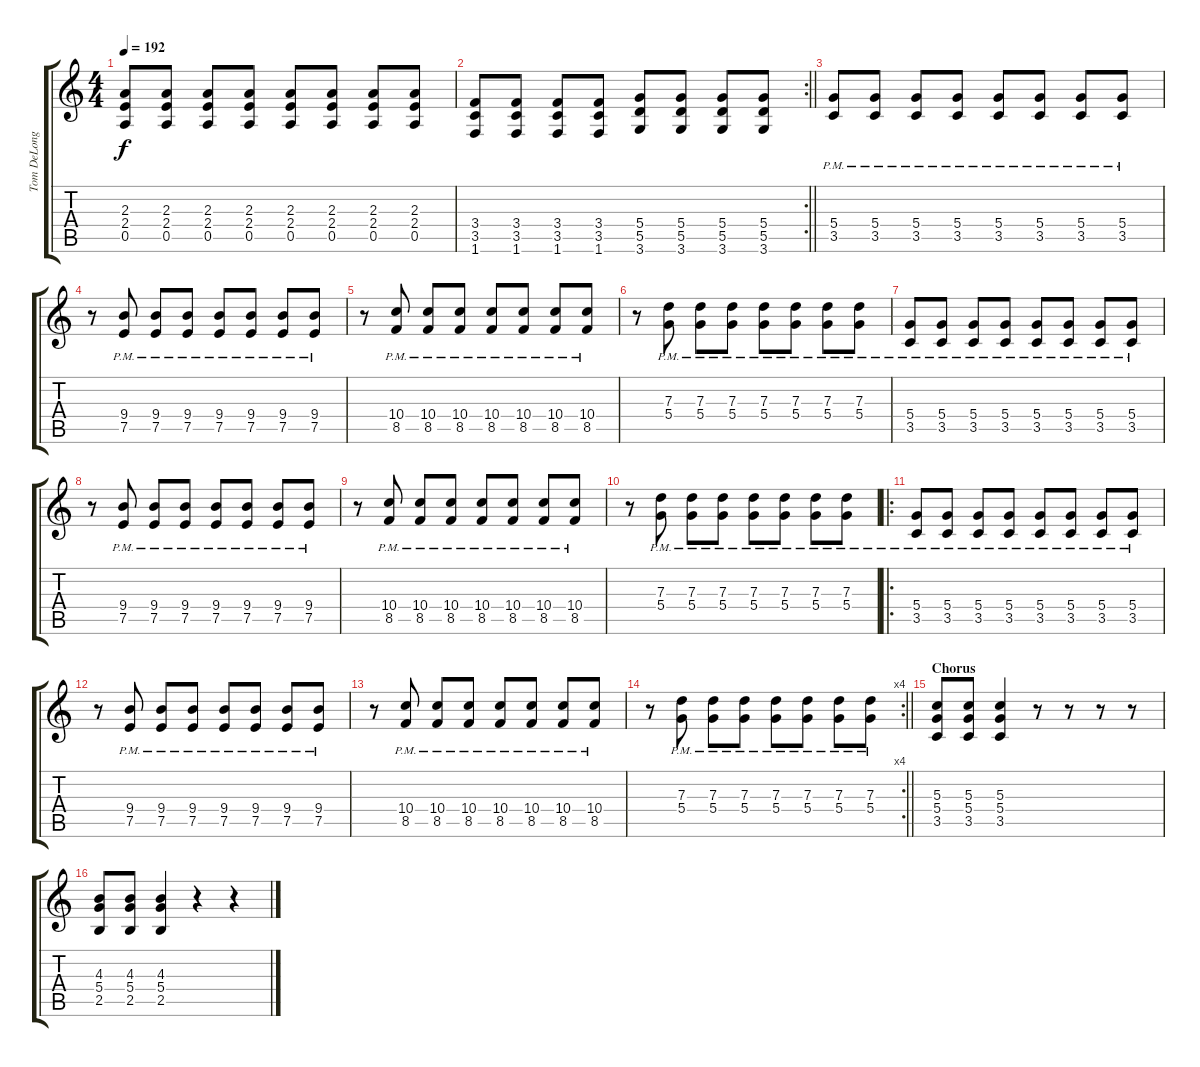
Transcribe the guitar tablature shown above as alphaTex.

\track ("Tom DeLonge (Overdubbed Rhythm)" "Tom DeLong") {instrument overdrivenguitar}
\staff {score tabs}
\tuning (E4 B3 G3 D3 A2 E2) {hide}
\ts (4 4)
\tempo 192
\clef g2
\ks c
(2.3 2.4 0.5).8{dy f} (2.3 2.4 0.5).8 (2.3 2.4 0.5).8 (2.3 2.4 0.5).8 (2.3 2.4 0.5).8 (2.3 2.4 0.5).8 (2.3 2.4 0.5).8 (2.3 2.4 0.5).8 |
\rc 2
\barLineRight lightlight
(3.4 3.5 1.6).8 (3.4 3.5 1.6).8 (3.4 3.5 1.6).8 (3.4 3.5 1.6).8 (5.4 5.5 3.6).8 (5.4 5.5 3.6).8 (5.4 5.5 3.6).8 (5.4 5.5 3.6).8 |
(5.4{pm} 3.5{pm}).8 (5.4{pm} 3.5{pm}).8 (5.4{pm} 3.5{pm}).8 (5.4{pm} 3.5{pm}).8 (5.4{pm} 3.5{pm}).8 (5.4{pm} 3.5{pm}).8 (5.4{pm} 3.5{pm}).8 (5.4{pm} 3.5{pm}).8 |
r.8 (9.4{pm} 7.5{pm}).8 (9.4{pm} 7.5{pm}).8 (9.4{pm} 7.5{pm}).8 (9.4{pm} 7.5{pm}).8 (9.4{pm} 7.5{pm}).8 (9.4{pm} 7.5{pm}).8 (9.4{pm} 7.5{pm}).8 |
r.8 (10.4{pm} 8.5{pm}).8 (10.4{pm} 8.5{pm}).8 (10.4{pm} 8.5{pm}).8 (10.4{pm} 8.5{pm}).8 (10.4{pm} 8.5{pm}).8 (10.4{pm} 8.5{pm}).8 (10.4{pm} 8.5{pm}).8 |
r.8 (7.3{pm} 5.4{pm}).8 (7.3{pm} 5.4{pm}).8 (7.3{pm} 5.4{pm}).8 (7.3{pm} 5.4{pm}).8 (7.3{pm} 5.4{pm}).8 (7.3{pm} 5.4{pm}).8 (7.3{pm} 5.4{pm}).8 |
(5.4{pm} 3.5{pm}).8 (5.4{pm} 3.5{pm}).8 (5.4{pm} 3.5{pm}).8 (5.4{pm} 3.5{pm}).8 (5.4{pm} 3.5{pm}).8 (5.4{pm} 3.5{pm}).8 (5.4{pm} 3.5{pm}).8 (5.4{pm} 3.5{pm}).8 |
r.8 (9.4{pm} 7.5{pm}).8 (9.4{pm} 7.5{pm}).8 (9.4{pm} 7.5{pm}).8 (9.4{pm} 7.5{pm}).8 (9.4{pm} 7.5{pm}).8 (9.4{pm} 7.5{pm}).8 (9.4{pm} 7.5{pm}).8 |
r.8 (10.4{pm} 8.5{pm}).8 (10.4{pm} 8.5{pm}).8 (10.4{pm} 8.5{pm}).8 (10.4{pm} 8.5{pm}).8 (10.4{pm} 8.5{pm}).8 (10.4{pm} 8.5{pm}).8 (10.4{pm} 8.5{pm}).8 |
r.8 (7.3{pm} 5.4{pm}).8 (7.3{pm} 5.4{pm}).8 (7.3{pm} 5.4{pm}).8 (7.3{pm} 5.4{pm}).8 (7.3{pm} 5.4{pm}).8 (7.3{pm} 5.4{pm}).8 (7.3{pm} 5.4{pm}).8 |
\ro
(5.4{pm} 3.5{pm}).8 (5.4{pm} 3.5{pm}).8 (5.4{pm} 3.5{pm}).8 (5.4{pm} 3.5{pm}).8 (5.4{pm} 3.5{pm}).8 (5.4{pm} 3.5{pm}).8 (5.4{pm} 3.5{pm}).8 (5.4{pm} 3.5{pm}).8 |
r.8 (9.4{pm} 7.5{pm}).8 (9.4{pm} 7.5{pm}).8 (9.4{pm} 7.5{pm}).8 (9.4{pm} 7.5{pm}).8 (9.4{pm} 7.5{pm}).8 (9.4{pm} 7.5{pm}).8 (9.4{pm} 7.5{pm}).8 |
r.8 (10.4{pm} 8.5{pm}).8 (10.4{pm} 8.5{pm}).8 (10.4{pm} 8.5{pm}).8 (10.4{pm} 8.5{pm}).8 (10.4{pm} 8.5{pm}).8 (10.4{pm} 8.5{pm}).8 (10.4{pm} 8.5{pm}).8 |
\rc 4
\barLineRight lightlight
r.8 (7.3{pm} 5.4{pm}).8 (7.3{pm} 5.4{pm}).8 (7.3{pm} 5.4{pm}).8 (7.3{pm} 5.4{pm}).8 (7.3{pm} 5.4{pm}).8 (7.3{pm} 5.4{pm}).8 (7.3{pm} 5.4{pm}).8 |
\section ("" "Chorus")
(5.3 5.4 3.5).8 (5.3 5.4 3.5).8 (5.3 5.4 3.5).4 r.8 r.8 r.8 r.8 |
(4.3 5.4 2.5).8 (4.3 5.4 2.5).8 (4.3 5.4 2.5).4 r.4 r.4
